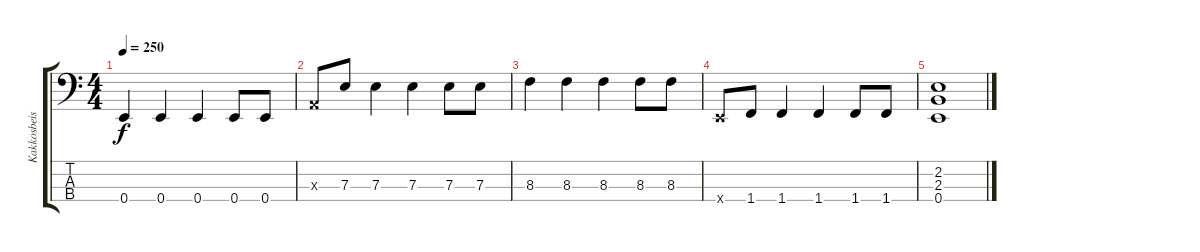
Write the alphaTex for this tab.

\track ("Kakkosbeissi" "Kakkosbeis") {instrument slapbass1}
\staff {score tabs}
\tuning (G2 D2 A1 E1) {hide}
\ts (4 4)
\tempo 250
\clef f4
\ks c
0.4.4{dy f} 0.4.4 0.4.4 0.4.8 0.4.8 |
0.3{x}.8 7.3.8 7.3.4 7.3.4 7.3.8 7.3.8 |
8.3.4 8.3.4 8.3.4 8.3.8 8.3.8 |
0.4{x}.8 1.4.8 1.4.4 1.4.4 1.4.8 1.4.8 |
(2.2 2.3 0.4).1
